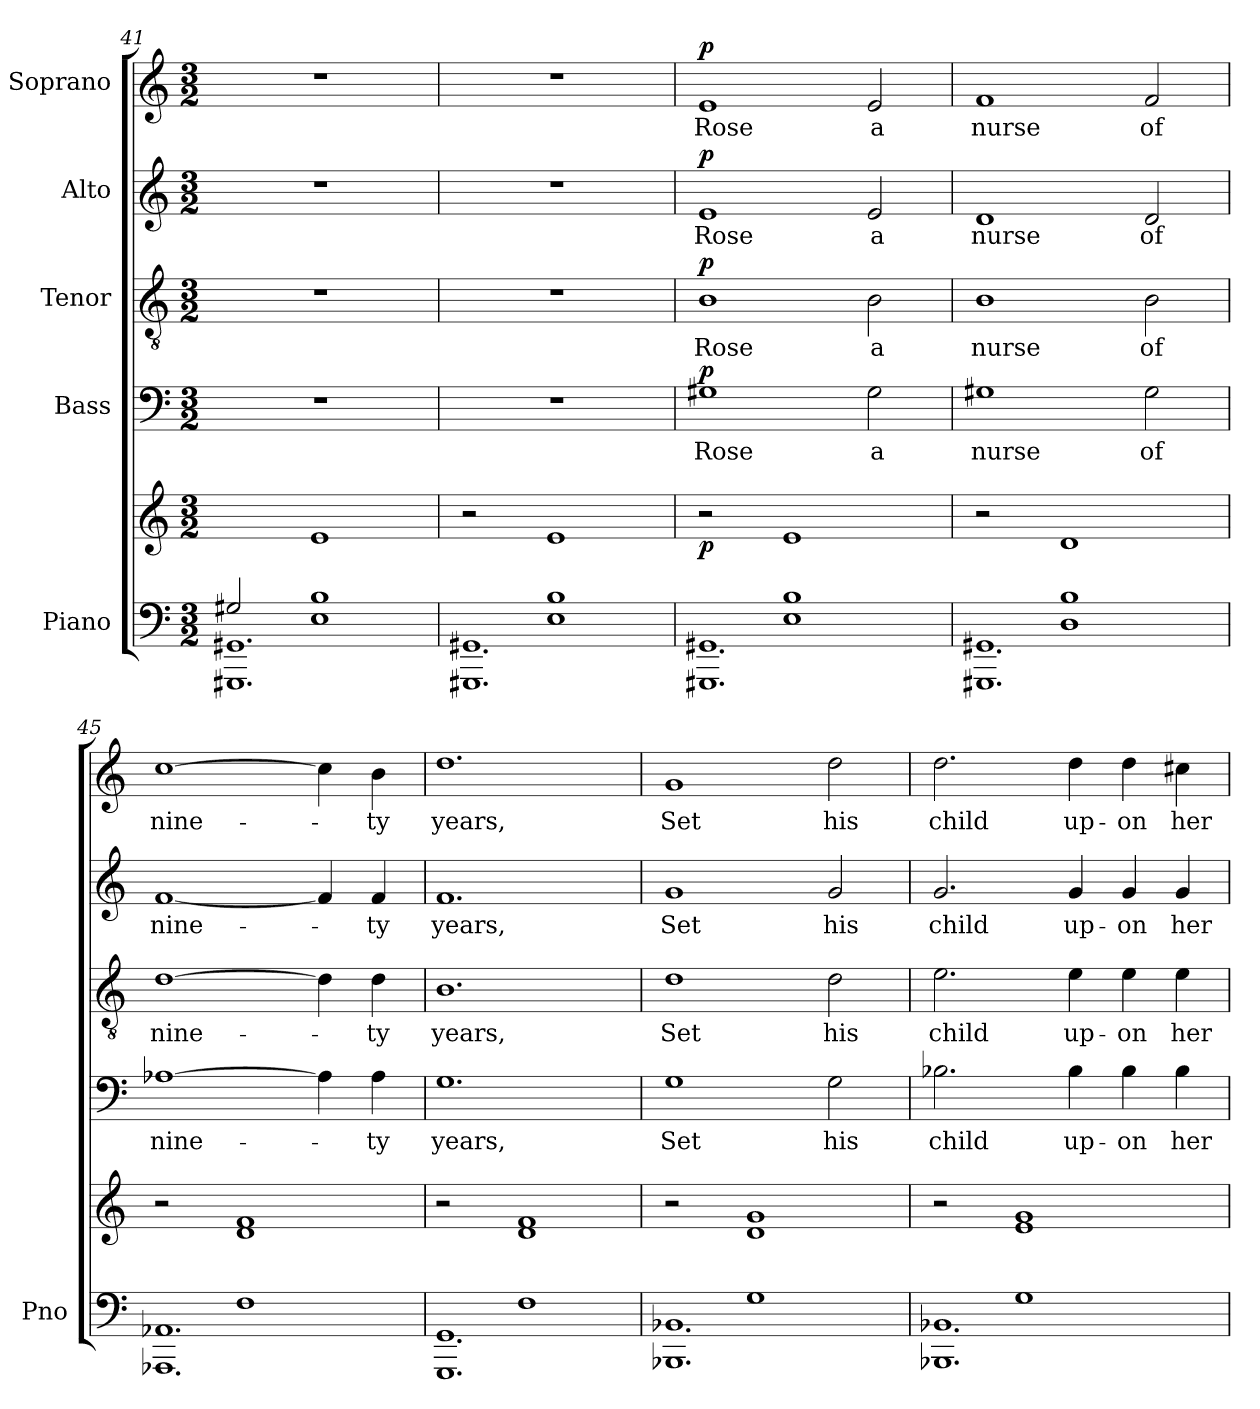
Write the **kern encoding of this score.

**kern	**kern	**dynam	**kern	**text	**dynam	**kern	**text	**dynam	**kern	**text	**dynam	**kern	**text	**dynam
*part5	*part5	*part5	*part4	*part4	*part4	*part3	*part3	*part3	*part2	*part2	*part2	*part1	*part1	*part1
*staff6	*staff5	*staff5/6	*staff4	*staff4	*staff4	*staff3	*staff3	*staff3	*staff2	*staff2	*staff2	*staff1	*staff1	*staff1
*I"Piano	*	*	*I"Bass	*	*	*I"Tenor	*	*	*I"Alto	*	*	*I"Soprano	*	*
*I'Pno	*	*	*	*	*	*	*	*	*	*	*	*	*	*
*clefF4	*clefG2	*	*clefF4	*	*	*clefGv2	*	*	*clefG2	*	*	*clefG2	*	*
*k[]	*k[]	*	*k[]	*	*	*k[]	*	*	*k[]	*	*	*k[]	*	*
*M3/2	*M3/2	*	*M3/2	*	*	*M3/2	*	*	*M3/2	*	*	*M3/2	*	*
=41	=41	=41	=41	=41	=41	=41	=41	=41	=41	=41	=41	=41	=41	=41
*^	*	*	*	*	*	*	*	*	*	*	*	*	*	*
*	*^	*	*	*	*	*	*	*	*	*	*	*	*	*	*
2G#X/	2ryy	1.GGG#X 1.GG#X	2ryy	.	1.r	.	.	1.r	.	.	1.r	.	.	1.r	.	.
1ryy	1E 1B	.	1e	.	.	.	.	.	.	.	.	.	.	.	.	.
*	*v	*v	*	*	*	*	*	*	*	*	*	*	*	*	*	*
=42	=42	=42	=42	=42	=42	=42	=42	=42	=42	=42	=42	=42	=42	=42	=42
2ryy	1.GGG#X 1.GG#X	2r	.	1.r	.	.	1.r	.	.	1.r	.	.	1.r	.	.
1E 1B	.	1e	.	.	.	.	.	.	.	.	.	.	.	.	.
=43	=43	=43	=43	=43	=43	=43	=43	=43	=43	=43	=43	=43	=43	=43	=43
!	!	!	!LO:DY:b	!	!LO:LY:b	!LO:DY:a	!	!LO:LY:b	!LO:DY:a	!	!LO:LY:b	!LO:DY:a	!	!LO:LY:b	!LO:DY:a
2ryy	1.GGG#X 1.GG#X	2r	p	1G#X	Rose	p	1B	Rose	p	1e	Rose	p	1e	Rose	p
1E 1B	.	1e	.	.	.	.	.	.	.	.	.	.	.	.	.
!	!	!	!	!	!LO:LY:b	!	!	!LO:LY:b	!	!	!LO:LY:b	!	!	!LO:LY:b	!
.	.	.	.	2G#\	a	.	2B\	a	.	2e/	a	.	2e/	a	.
!!LO:PB:g=z
=44	=44	=44	=44	=44	=44	=44	=44	=44	=44	=44	=44	=44	=44	=44	=44
!	!	!	!	!	!LO:LY:b	!	!	!LO:LY:b	!	!	!LO:LY:b	!	!	!LO:LY:b	!
2ryy	1.GGG#X 1.GG#X	2r	.	1G#X	nurse	.	1B	nurse	.	1d	nurse	.	1f	nurse	.
1D 1B	.	1d	.	.	.	.	.	.	.	.	.	.	.	.	.
!	!	!	!	!	!LO:LY:b	!	!	!LO:LY:b	!	!	!LO:LY:b	!	!	!LO:LY:b	!
.	.	.	.	2G#\	of	.	2B\	of	.	2d/	of	.	2f/	of	.
=45	=45	=45	=45	=45	=45	=45	=45	=45	=45	=45	=45	=45	=45	=45	=45
!	!	!	!	!	!LO:LY:b	!	!	!LO:LY:b	!	!	!LO:LY:b	!	!	!LO:LY:b	!
2ryy	1.AAA-X 1.AA-X	2r	.	[1A-X	nine-	.	[1d	nine-	.	[1f	nine-	.	[1cc	nine-	.
1F	.	1d 1f	.	.	.	.	.	.	.	.	.	.	.	.	.
.	.	.	.	4A-\]	.	.	4d\]	.	.	4f/]	.	.	4cc\]	.	.
!	!	!	!	!	!LO:LY:b	!	!	!LO:LY:b	!	!	!LO:LY:b	!	!	!LO:LY:b	!
.	.	.	.	4A-\	-ty	.	4d\	-ty	.	4f/	-ty	.	4b\	-ty	.
=46	=46	=46	=46	=46	=46	=46	=46	=46	=46	=46	=46	=46	=46	=46	=46
!	!	!	!	!	!LO:LY:b	!	!	!LO:LY:b	!	!	!LO:LY:b	!	!	!LO:LY:b	!
2ryy	1.GGG 1.GG	2r	.	1.G	years,	.	1.B	years,	.	1.f	years,	.	1.dd	years,	.
1F	.	1d 1f	.	.	.	.	.	.	.	.	.	.	.	.	.
=47	=47	=47	=47	=47	=47	=47	=47	=47	=47	=47	=47	=47	=47	=47	=47
!	!	!	!	!	!LO:LY:b	!	!	!LO:LY:b	!	!	!LO:LY:b	!	!	!LO:LY:b	!
2ryy	1.BBB-X 1.BB-X	2r	.	1G	Set	.	1d	Set	.	1g	Set	.	1g	Set	.
1G	.	1d 1g	.	.	.	.	.	.	.	.	.	.	.	.	.
!	!	!	!	!	!LO:LY:b	!	!	!LO:LY:b	!	!	!LO:LY:b	!	!	!LO:LY:b	!
.	.	.	.	2G\	his	.	2d\	his	.	2g/	his	.	2dd\	his	.
=48	=48	=48	=48	=48	=48	=48	=48	=48	=48	=48	=48	=48	=48	=48	=48
!	!	!	!	!	!LO:LY:b	!	!	!LO:LY:b	!	!	!LO:LY:b	!	!	!LO:LY:b	!
2ryy	1.BBB-X 1.BB-X	2r	.	2.B-X\	child	.	2.e\	child	.	2.g/	child	.	2.dd\	child	.
1G	.	1e 1g	.	.	.	.	.	.	.	.	.	.	.	.	.
!	!	!	!	!	!LO:LY:b	!	!	!LO:LY:b	!	!	!LO:LY:b	!	!	!LO:LY:b	!
.	.	.	.	4B-\	up-	.	4e\	up-	.	4g/	up-	.	4dd\	up-	.
!	!	!	!	!	!LO:LY:b	!	!	!LO:LY:b	!	!	!LO:LY:b	!	!	!LO:LY:b	!
.	.	.	.	4B-\	on	.	4e\	on	.	4g/	on	.	4dd\	on	.
!	!	!	!	!	!LO:LY:b	!	!	!LO:LY:b	!	!	!LO:LY:b	!	!	!LO:LY:b	!
.	.	.	.	4B-\	-her	.	4e\	-her	.	4g/	-her	.	4cc#X\	-her	.
*v	*v	*	*	*	*	*	*	*	*	*	*	*	*	*	*
=	=	=	=	=	=	=	=	=	=	=	=	=	=	=
*-	*-	*-	*-	*-	*-	*-	*-	*-	*-	*-	*-	*-	*-	*-
